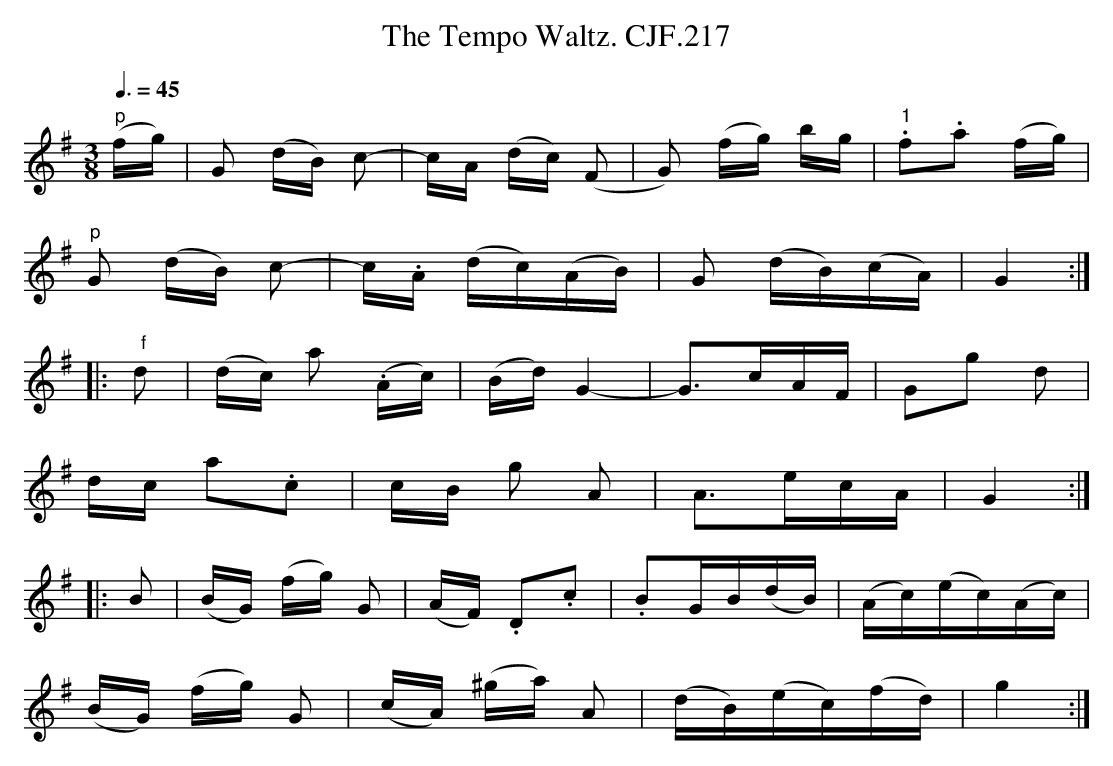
X:1
T:Tempo Waltz. CJF.217, The
M:3/8
L:1/16
Q:3/8=45
K:G
"p"(fg)|G2 (dB) c2-|cA (dc) (F2|G2) (fg) bg|"1".f2.a2 (fg)|
"p"G2 (dB) c2-|c.A (dc)(AB)|G2 (dB)(cA)|G4:|
|:" f"d2|(dc) a2 (.Ac)|(Bd) G4-|G3cAF|G2g2 d2|
dc a2.c2|cB g2 A2|A3ecA|G4:|
|:B2|(BG) (fg) G2|(AF) .D2.c2|.B2GB(dB)|(Ac)(ec)(Ac)|
(BG) (fg) G2|(cA) (^ga) A2|(dB)(ec)(fd)|g4:|
